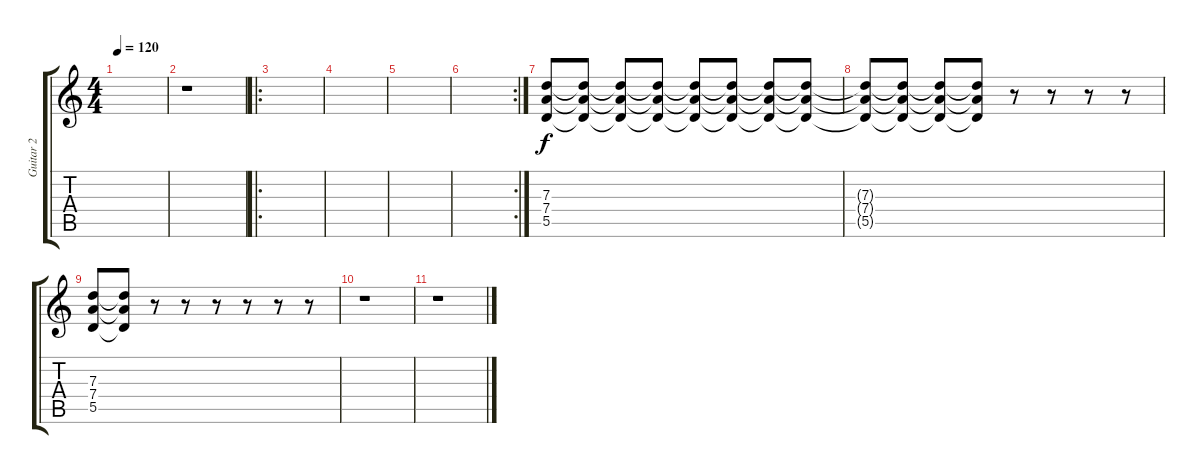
\track ("Guitar 2" "Guitar 2") {instrument distortionguitar}
\staff {score tabs}
\tuning (E4 B3 G3 D3 A2 E2) {hide}
\ts (4 4)
\tempo 120
\clef g2
\ks c
|
r.1 |
\ro
|
|
|
\rc 2
|
(7.3 7.4 5.5).8 (7.3{t} 7.4{t} 5.5{t}).8 (7.3{t} 7.4{t} 5.5{t}).8 (7.3{t} 7.4{t} 5.5{t}).8 (7.3{t} 7.4{t} 5.5{t}).8 (7.3{t} 7.4{t} 5.5{t}).8 (7.3{t} 7.4{t} 5.5{t}).8 (7.3{t} 7.4{t} 5.5{t}).8 |
(7.3{t} 7.4{t} 5.5{t}).8 (7.3{t} 7.4{t} 5.5{t}).8 (7.3{t} 7.4{t} 5.5{t}).8 (7.3{t} 7.4{t} 5.5{t}).8 r.8 r.8 r.8 r.8 |
(7.3 7.4 5.5).8 (7.3{t} 7.4{t} 5.5{t}).8 r.8 r.8 r.8 r.8 r.8 r.8 |
r.1 |
r.1
